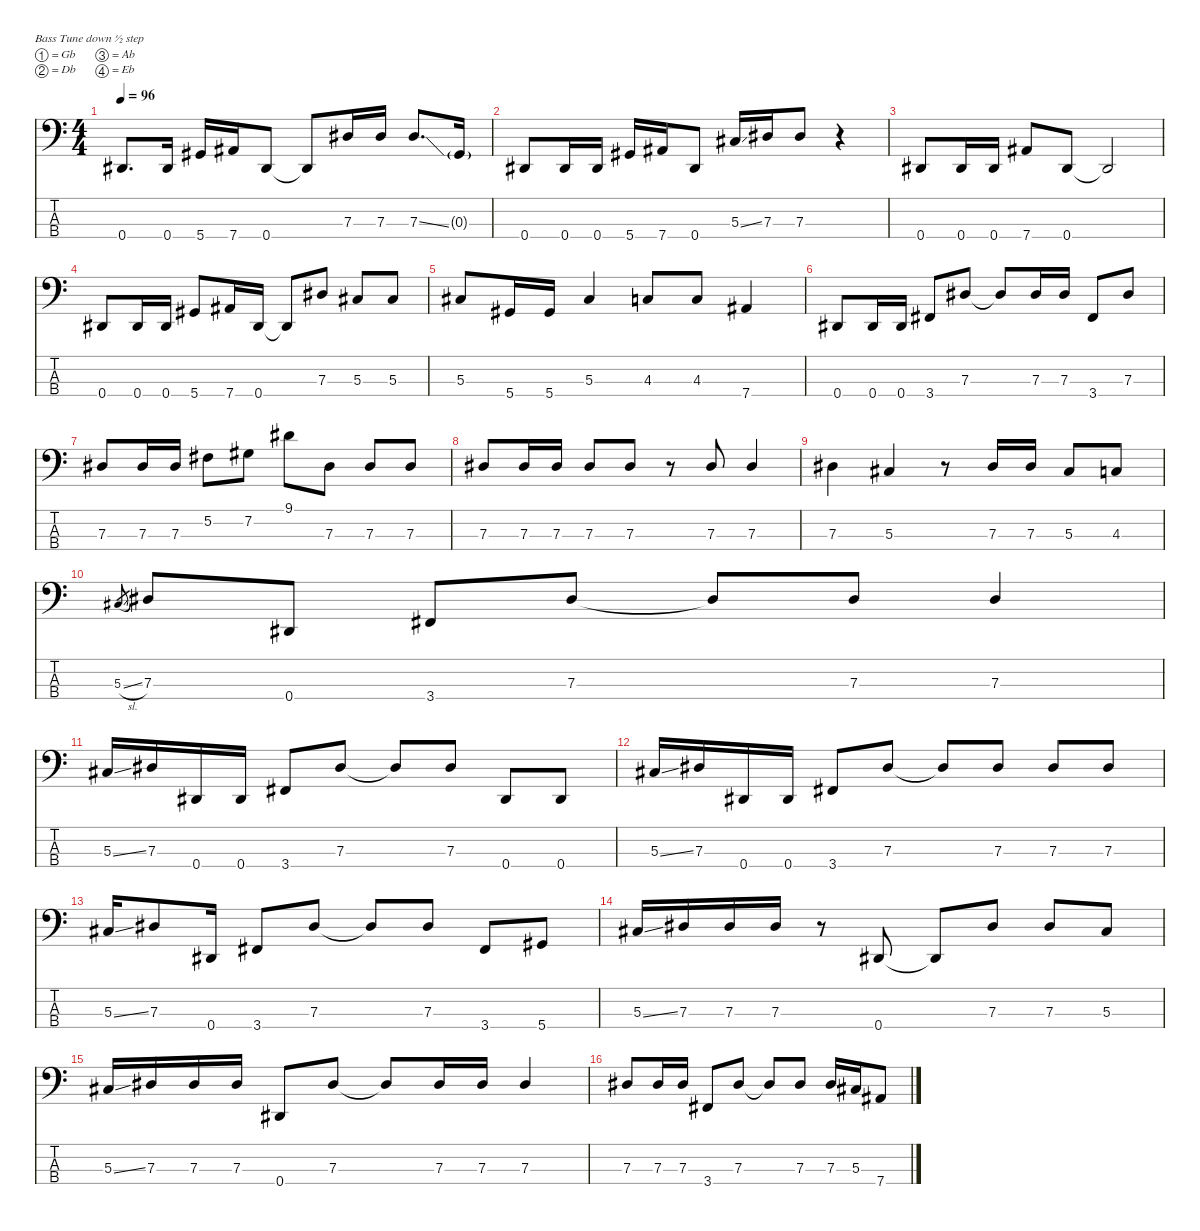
\defaultSystemsLayout 4
\hideDynamics
\bracketExtendMode nobrackets
\singleTrackTrackNamePolicy hidden
\multiTrackTrackNamePolicy hidden
\otherSystemsTrackNameOrientation horizontal
\track ("Bass" "el.bs.") {instrument electricbassfinger}
\staff {score tabs}
\tuning (Gb2 Db2 Ab1 Eb1)
\ts (4 4)
\tempo 96
\clef f4
\ks c
0.4{acc #}.8{d dy f beam Up} 0.4{acc #}.16{beam Up} 5.4{acc #}.16{beam Up} 7.4{acc #}.16{beam Up} 0.4{acc #}.8{beam Up} 0.4{t acc #}.8{beam Up} 7.3{acc #}.16{beam Up} 7.3{acc #}.16{beam Up} 7.3{ss acc #}.8{d beam Up} 0.3{g acc #}.16{beam Up} |
0.4{acc #}.8{beam Up} 0.4{acc #}.16{beam Up} 0.4{acc #}.16{beam Up} 5.4{acc #}.16{beam Up} 7.4{acc #}.16{beam Up} 0.4{acc #}.8{beam Up} 5.3{ss acc #}.16{beam Up} 7.3{acc #}.16{beam Up} 7.3{acc #}.8{beam Up} r.4{beam Up} |
0.4{acc #}.8{beam Up} 0.4{acc #}.16{beam Up} 0.4{acc #}.16{beam Up} 7.4{acc #}.8{beam Up} 0.4{acc #}.8{beam Up} 0.4{t acc #}.2{beam Up} |
0.4{acc #}.8{beam Up} 0.4{acc #}.16{beam Up} 0.4{acc #}.16{beam Up} 5.4{acc #}.8{beam Up} 7.4{acc #}.16{beam Up} 0.4{acc #}.16{beam Up} 0.4{t acc #}.8{beam Up} 7.3{acc #}.8{beam Up} 5.3{acc #}.8{beam Up} 5.3{acc #}.8{beam Up} |
5.3{acc #}.8{beam Up} 5.4{acc #}.16{beam Up} 5.4{acc #}.16{beam Up} 5.3{acc #}.4{beam Up} 4.3.8{beam Up} 4.3.8{beam Up} 7.4{acc #}.4{beam Up} |
0.4{acc #}.8{beam Up} 0.4{acc #}.16{beam Up} 0.4{acc #}.16{beam Up} 3.4{acc #}.8{beam Up} 7.3{acc #}.8{beam Up} 7.3{t acc #}.8{beam Up} 7.3{acc #}.16{beam Up} 7.3{acc #}.16{beam Up} 3.4{acc #}.8{beam Up} 7.3{acc #}.8{beam Up} |
7.3{acc #}.8{beam Up} 7.3{acc #}.16{beam Up} 7.3{acc #}.16{beam Up} 5.2{acc #}.8{beam Down} 7.2{acc #}.8{beam Down} 9.1{acc #}.8{beam Down} 7.3{acc #}.8{beam Down} 7.3{acc #}.8{beam Up} 7.3{acc #}.8{beam Up} |
7.3{acc #}.8{beam Up} 7.3{acc #}.16{beam Up} 7.3{acc #}.16{beam Up} 7.3{acc #}.8{beam Up} 7.3{acc #}.8{beam Up} r.8{beam Up} 7.3{acc #}.8{beam Up} 7.3{acc #}.4{beam Up} |
7.3{acc #}.4{beam Down} 5.3{acc #}.4{beam Up} r.8{beam Up} 7.3{acc #}.16{beam Up} 7.3{acc #}.16{beam Up} 5.3{acc #}.8{beam Up} 4.3.8{beam Up} |
5.3{sl acc #}.8{gr dy mp beam Up} 7.3{acc #}.8{dy f beam Up} 0.4{acc #}.8{beam Up} 3.4{acc #}.8{beam Up} 7.3{acc #}.8{beam Up} 7.3{t acc #}.8{beam Up} 7.3{acc #}.8{beam Up} 7.3{acc #}.4{beam Up} |
5.3{ss acc #}.16{beam Up} 7.3{acc #}.16{beam Up} 0.4{acc #}.16{beam Up} 0.4{acc #}.16{beam Up} 3.4{acc #}.8{beam Up} 7.3{acc #}.8{beam Up} 7.3{t acc #}.8{beam Up} 7.3{acc #}.8{beam Up} 0.4{acc #}.8{beam Up} 0.4{acc #}.8{beam Up} |
5.3{ss acc #}.16{beam Up} 7.3{acc #}.16{beam Up} 0.4{acc #}.16{beam Up} 0.4{acc #}.16{beam Up} 3.4{acc #}.8{beam Up} 7.3{acc #}.8{beam Up} 7.3{t acc #}.8{beam Up} 7.3{acc #}.8{beam Up} 7.3{acc #}.8{beam Up} 7.3{acc #}.8{beam Up} |
5.3{ss acc #}.16{beam Up} 7.3{acc #}.8{beam Up} 0.4{acc #}.16{beam Up} 3.4{acc #}.8{beam Up} 7.3{acc #}.8{beam Up} 7.3{t acc #}.8{beam Up} 7.3{acc #}.8{beam Up} 3.4{acc #}.8{beam Up} 5.4{acc #}.8{beam Up} |
5.3{ss acc #}.16{beam Up} 7.3{acc #}.16{beam Up} 7.3{acc #}.16{beam Up} 7.3{acc #}.16{beam Up} r.8{beam Up} 0.4{acc #}.8{beam Up} 0.4{t acc #}.8{beam Up} 7.3{acc #}.8{beam Up} 7.3{acc #}.8{beam Up} 5.3{acc #}.8{beam Up} |
5.3{ss acc #}.16{beam Up} 7.3{acc #}.16{beam Up} 7.3{acc #}.16{beam Up} 7.3{acc #}.16{beam Up} 0.4{acc #}.8{beam Up} 7.3{acc #}.8{beam Up} 7.3{t acc #}.8{beam Up} 7.3{acc #}.16{beam Up} 7.3{acc #}.16{beam Up} 7.3{acc #}.4{beam Up} |
7.3{acc #}.8{beam Up} 7.3{acc #}.16{beam Up} 7.3{acc #}.16{beam Up} 3.4{acc #}.8{beam Up} 7.3{acc #}.8{beam Up} 7.3{t acc #}.8{beam Up} 7.3{acc #}.8{beam Up} 7.3{acc #}.16{beam Up} 5.3{acc #}.16{beam Up} 7.4{acc #}.8{beam Up}
